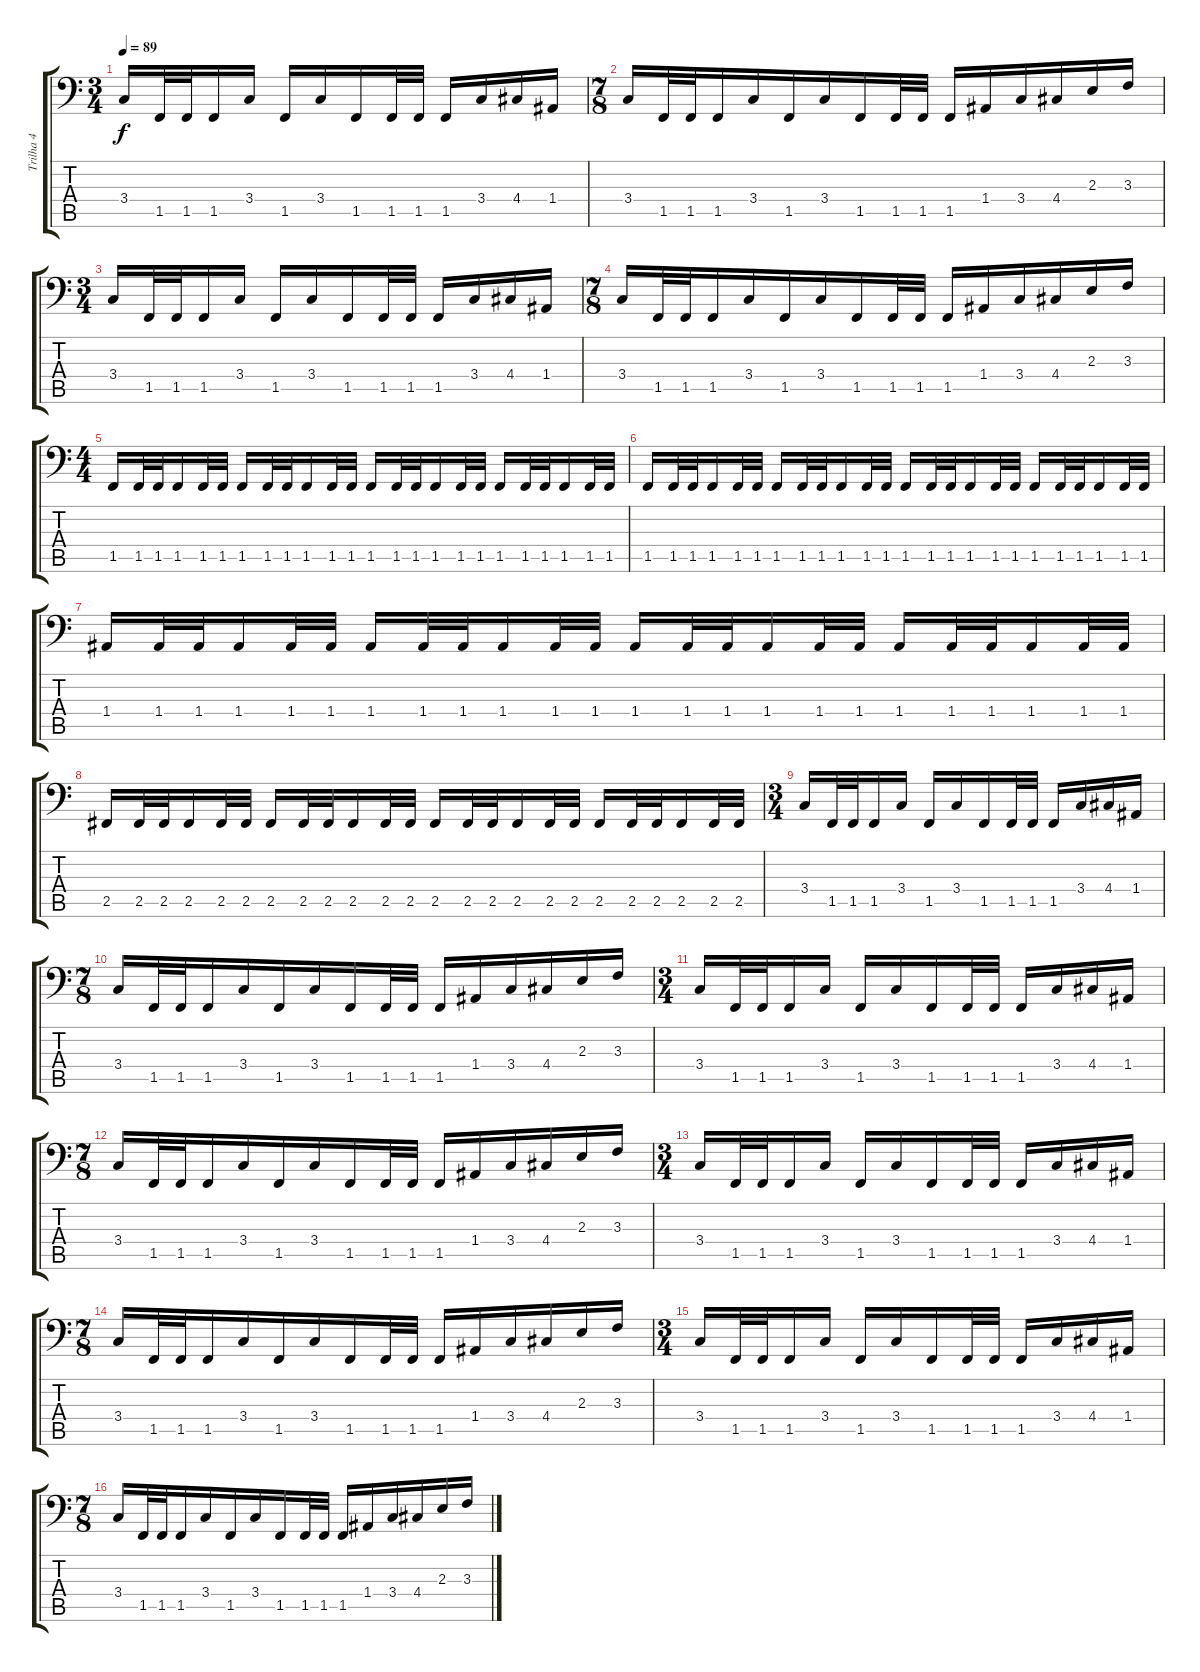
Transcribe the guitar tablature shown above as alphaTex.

\track ("Trilha 4" "Trilha 4") {instrument electricbassfinger}
\staff {score tabs}
\tuning (C3 G2 D2 A1 E1 B0) {hide}
\ts (3 4)
\tempo 89
\clef f4
\ks c
3.4.16{dy f} 1.5.32 1.5.32 1.5.16 3.4.16 1.5.16 3.4.16 1.5.16 1.5.32 1.5.32 1.5.16 3.4.16 4.4.16 1.4.16 |
\ts (7 8)
3.4.16 1.5.32 1.5.32 1.5.16 3.4.16 1.5.16 3.4.16 1.5.16 1.5.32 1.5.32 1.5.16 1.4.16 3.4.16 4.4.16 2.3.16 3.3.16 |
\ts (3 4)
3.4.16 1.5.32 1.5.32 1.5.16 3.4.16 1.5.16 3.4.16 1.5.16 1.5.32 1.5.32 1.5.16 3.4.16 4.4.16 1.4.16 |
\ts (7 8)
3.4.16 1.5.32 1.5.32 1.5.16 3.4.16 1.5.16 3.4.16 1.5.16 1.5.32 1.5.32 1.5.16 1.4.16 3.4.16 4.4.16 2.3.16 3.3.16 |
\ts (4 4)
1.5.16 1.5.32 1.5.32 1.5.16 1.5.32 1.5.32 1.5.16 1.5.32 1.5.32 1.5.16 1.5.32 1.5.32 1.5.16 1.5.32 1.5.32 1.5.16 1.5.32 1.5.32 1.5.16 1.5.32 1.5.32 1.5.16 1.5.32 1.5.32 |
1.5.16 1.5.32 1.5.32 1.5.16 1.5.32 1.5.32 1.5.16 1.5.32 1.5.32 1.5.16 1.5.32 1.5.32 1.5.16 1.5.32 1.5.32 1.5.16 1.5.32 1.5.32 1.5.16 1.5.32 1.5.32 1.5.16 1.5.32 1.5.32 |
1.4.16 1.4.32 1.4.32 1.4.16 1.4.32 1.4.32 1.4.16 1.4.32 1.4.32 1.4.16 1.4.32 1.4.32 1.4.16 1.4.32 1.4.32 1.4.16 1.4.32 1.4.32 1.4.16 1.4.32 1.4.32 1.4.16 1.4.32 1.4.32 |
2.5.16 2.5.32 2.5.32 2.5.16 2.5.32 2.5.32 2.5.16 2.5.32 2.5.32 2.5.16 2.5.32 2.5.32 2.5.16 2.5.32 2.5.32 2.5.16 2.5.32 2.5.32 2.5.16 2.5.32 2.5.32 2.5.16 2.5.32 2.5.32 |
\ts (3 4)
3.4.16 1.5.32 1.5.32 1.5.16 3.4.16 1.5.16 3.4.16 1.5.16 1.5.32 1.5.32 1.5.16 3.4.16 4.4.16 1.4.16 |
\ts (7 8)
3.4.16 1.5.32 1.5.32 1.5.16 3.4.16 1.5.16 3.4.16 1.5.16 1.5.32 1.5.32 1.5.16 1.4.16 3.4.16 4.4.16 2.3.16 3.3.16 |
\ts (3 4)
3.4.16 1.5.32 1.5.32 1.5.16 3.4.16 1.5.16 3.4.16 1.5.16 1.5.32 1.5.32 1.5.16 3.4.16 4.4.16 1.4.16 |
\ts (7 8)
3.4.16 1.5.32 1.5.32 1.5.16 3.4.16 1.5.16 3.4.16 1.5.16 1.5.32 1.5.32 1.5.16 1.4.16 3.4.16 4.4.16 2.3.16 3.3.16 |
\ts (3 4)
3.4.16 1.5.32 1.5.32 1.5.16 3.4.16 1.5.16 3.4.16 1.5.16 1.5.32 1.5.32 1.5.16 3.4.16 4.4.16 1.4.16 |
\ts (7 8)
3.4.16 1.5.32 1.5.32 1.5.16 3.4.16 1.5.16 3.4.16 1.5.16 1.5.32 1.5.32 1.5.16 1.4.16 3.4.16 4.4.16 2.3.16 3.3.16 |
\ts (3 4)
3.4.16 1.5.32 1.5.32 1.5.16 3.4.16 1.5.16 3.4.16 1.5.16 1.5.32 1.5.32 1.5.16 3.4.16 4.4.16 1.4.16 |
\ts (7 8)
3.4.16 1.5.32 1.5.32 1.5.16 3.4.16 1.5.16 3.4.16 1.5.16 1.5.32 1.5.32 1.5.16 1.4.16 3.4.16 4.4.16 2.3.16 3.3.16
